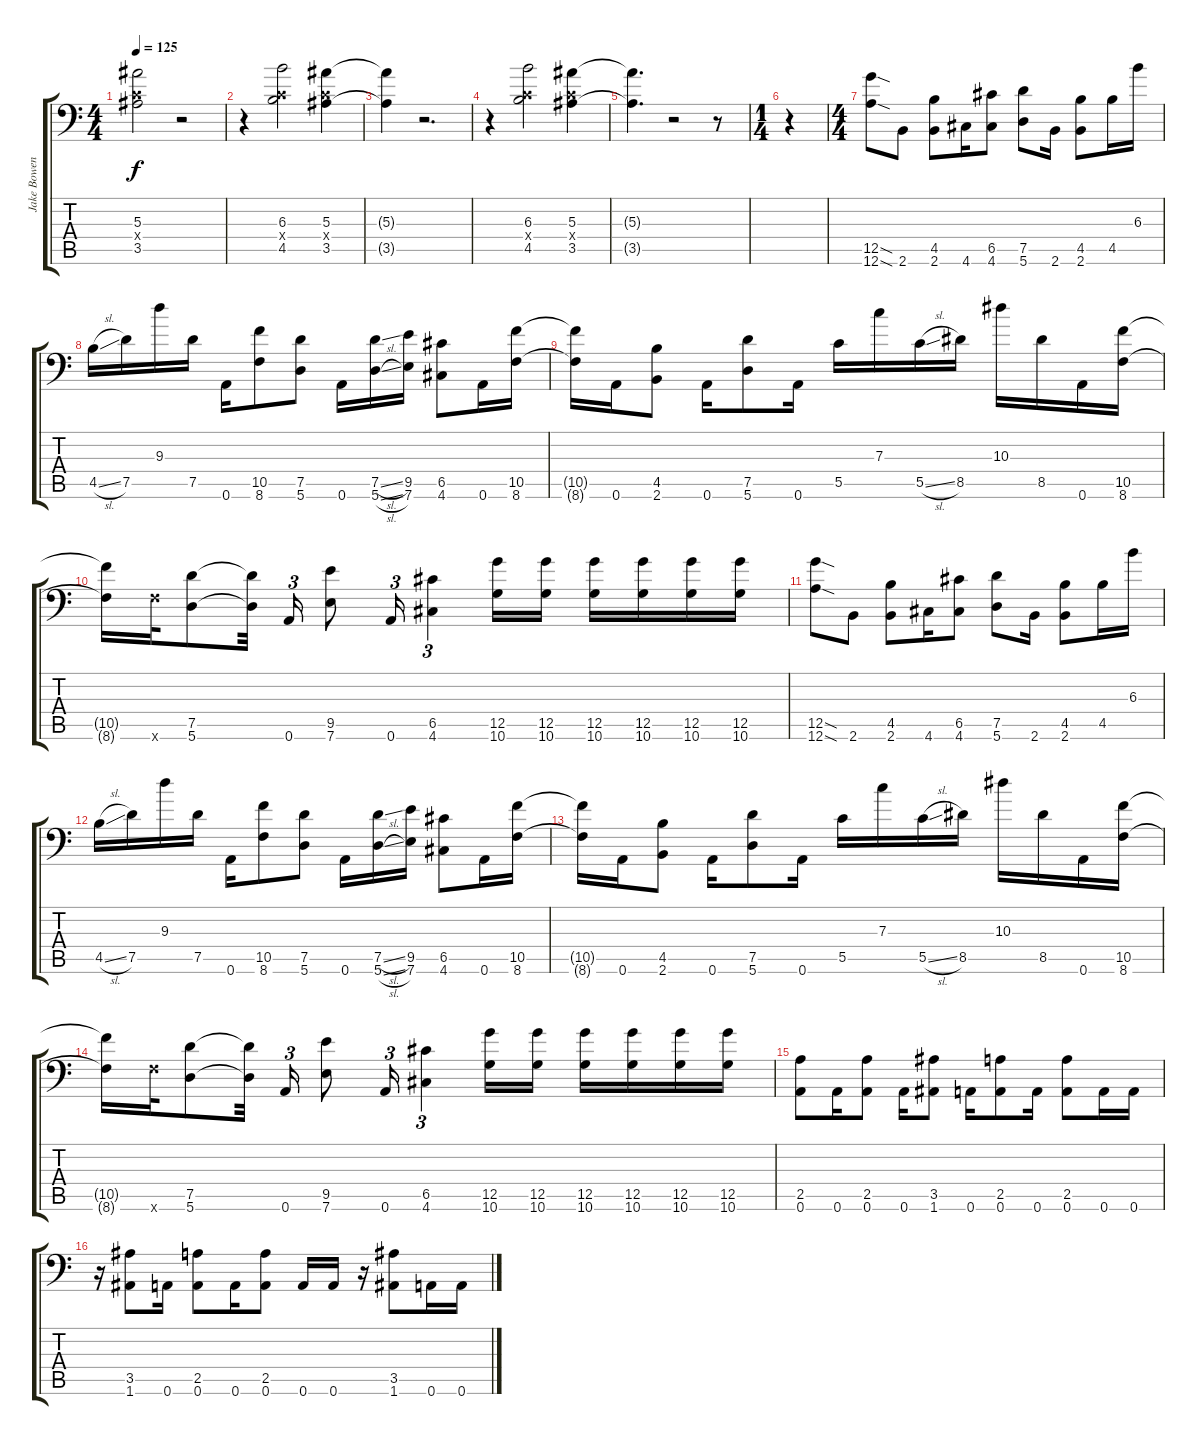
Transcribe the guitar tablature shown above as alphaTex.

\track ("Jake Bowen" "Jake Bowen") {instrument distortionguitar}
\staff {score tabs}
\tuning (D4 A3 F3 C3 G2 A1) {hide}
\ts (4 4)
\tempo 125
\clef f4
\ks c
(5.3 0.4{x} 3.5).2{dy f} r.2 |
r.4 (6.3 0.4{x} 4.5).2 (5.3 0.4{x} 3.5).4 |
(5.3{t} 3.5{t}).4 r.2{d} |
r.4 (6.3 0.4{x} 4.5).2 (5.3 0.4{x} 3.5).4 |
(5.3{t} 3.5{t}).4{d} r.2 r.8 |
\ts (1 4)
r.4 |
\ts (4 4)
(12.5{sod} 12.6{sod}).8{balance 0 instrument distortionguitar} 2.6.8{instrument electricguitarmuted} (4.5 2.6).8{instrument distortionguitar} 4.6.16{instrument electricguitarmuted} (6.5 4.6).8 (7.5 5.6).8{instrument distortionguitar} 2.6.16{instrument electricguitarmuted} (4.5 2.6).8{instrument distortionguitar} 4.5.16 6.3.16 |
4.5{sl}.16 7.5.16 9.3.16 7.5.16 0.6.16{instrument electricguitarmuted} (10.5 8.6).8{instrument distortionguitar} (7.5 5.6).8 0.6.16{instrument electricguitarmuted} (7.5{sl} 5.6{sl}).16{instrument distortionguitar} (9.5 7.6).16 (6.5 4.6).8 0.6.16{instrument electricguitarmuted} (10.5 8.6).16{instrument distortionguitar} |
(10.5{t} 8.6{t}).16 0.6.16{instrument electricguitarmuted} (4.5 2.6).8{instrument distortionguitar} 0.6.16{instrument electricguitarmuted} (7.5 5.6).8{instrument distortionguitar} 0.6.16{instrument electricguitarmuted} 5.5.16{instrument electricguitarmuted} 7.3.16{instrument distortionguitar} 5.5{sl}.16 8.5.16 10.3.16 8.5.16 0.6.16{instrument electricguitarmuted} (10.5 8.6).16{instrument distortionguitar} |
(10.5{t} 8.6{t}).16 8.6{x}.32 (7.5 5.6).8 (7.5{t} 5.6{t}).32 0.6.16{tu (3 2) instrument electricguitarmuted} (9.5 7.6).8{instrument distortionguitar} 0.6.16{tu (3 2) instrument electricguitarmuted} (6.5 4.6).4{tu (3 2) instrument distortionguitar} (12.5 10.6).16 (12.5 10.6).16 (12.5 10.6).16 (12.5 10.6).16 (12.5 10.6).16 (12.5 10.6).16 |
(12.5{sod} 12.6{sod}).8{instrument distortionguitar} 2.6.8{instrument electricguitarmuted} (4.5 2.6).8{instrument distortionguitar} 4.6.16{instrument electricguitarmuted} (6.5 4.6).8 (7.5 5.6).8{instrument distortionguitar} 2.6.16{instrument electricguitarmuted} (4.5 2.6).8{instrument distortionguitar} 4.5.16 6.3.16 |
4.5{sl}.16 7.5.16 9.3.16 7.5.16 0.6.16{instrument electricguitarmuted} (10.5 8.6).8{instrument distortionguitar} (7.5 5.6).8 0.6.16{instrument electricguitarmuted} (7.5{sl} 5.6{sl}).16{instrument distortionguitar} (9.5 7.6).16 (6.5 4.6).8 0.6.16{instrument electricguitarmuted} (10.5 8.6).16{instrument distortionguitar} |
(10.5{t} 8.6{t}).16 0.6.16{instrument electricguitarmuted} (4.5 2.6).8{instrument distortionguitar} 0.6.16{instrument electricguitarmuted} (7.5 5.6).8{instrument distortionguitar} 0.6.16{instrument electricguitarmuted} 5.5.16{instrument electricguitarmuted} 7.3.16{instrument distortionguitar} 5.5{sl}.16 8.5.16 10.3.16 8.5.16 0.6.16{instrument electricguitarmuted} (10.5 8.6).16{instrument distortionguitar} |
(10.5{t} 8.6{t}).16 8.6{x}.32 (7.5 5.6).8 (7.5{t} 5.6{t}).32 0.6.16{tu (3 2) instrument electricguitarmuted} (9.5 7.6).8{instrument distortionguitar} 0.6.16{tu (3 2) instrument electricguitarmuted} (6.5 4.6).4{tu (3 2) instrument distortionguitar} (12.5 10.6).16 (12.5 10.6).16 (12.5 10.6).16 (12.5 10.6).16 (12.5 10.6).16 (12.5 10.6).16 |
(2.5 0.6).8{instrument distortionguitar} 0.6.16{instrument electricguitarmuted} (2.5 0.6).8{instrument distortionguitar} 0.6.16{instrument electricguitarmuted} (3.5 1.6).8{instrument distortionguitar} 0.6.16{instrument electricguitarmuted} (2.5 0.6).8{instrument distortionguitar} 0.6.16{instrument electricguitarmuted} (2.5 0.6).8{instrument distortionguitar} 0.6.16{instrument electricguitarmuted} 0.6.16 |
r.16 (3.5 1.6).8{instrument distortionguitar} 0.6.16{instrument electricguitarmuted} (2.5 0.6).8{instrument distortionguitar} 0.6.16{instrument electricguitarmuted} (2.5 0.6).8{instrument distortionguitar} 0.6.16{instrument electricguitarmuted} 0.6.16 r.16 (3.5 1.6).8{instrument distortionguitar} 0.6.16{instrument electricguitarmuted} 0.6.16
